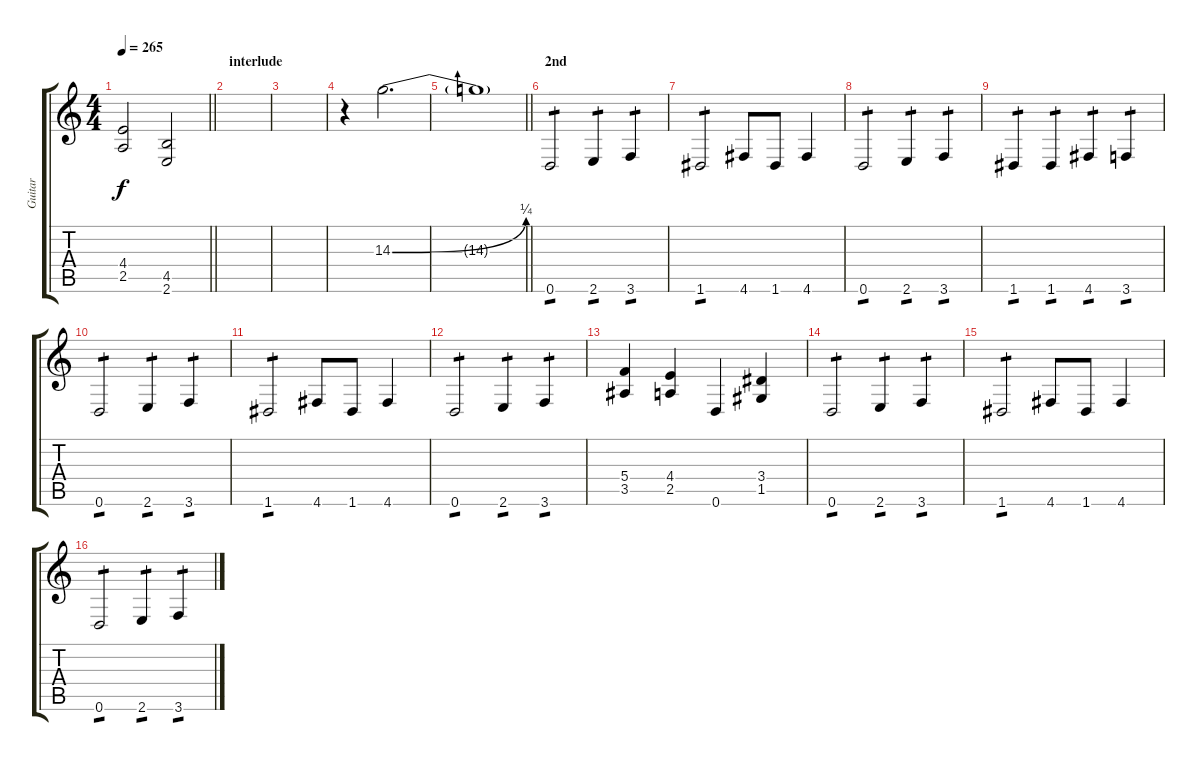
\track ("Guitar" "Guitar") {instrument distortionguitar}
\staff {score tabs}
\tuning (D4 A3 F3 C3 G2 D2) {hide}
\ts (4 4)
\tempo 265
\clef g2
\barLineRight lightlight
\ks c
(4.4 2.5).2{dy f} (4.5 2.6).2 |
\section ("" "interlude")
|
|
r.4 14.3{be (bend 0 0 60 1)}.2{d} |
\barLineRight lightlight
14.3{t}.1 |
\section ("" "2nd")
0.6.2{tp 1} 2.6.4{tp 1} 3.6.4{tp 1} |
1.6.2{tp 1} 4.6.8 1.6.8 4.6.4 |
0.6.2{tp 1} 2.6.4{tp 1} 3.6.4{tp 1} |
1.6.4{tp 1} 1.6.4{tp 1} 4.6.4{tp 1} 3.6.4{tp 1} |
0.6.2{tp 1} 2.6.4{tp 1} 3.6.4{tp 1} |
1.6.2{tp 1} 4.6.8 1.6.8 4.6.4 |
0.6.2{tp 1} 2.6.4{tp 1} 3.6.4{tp 1} |
(5.4 3.5).4 (4.4 2.5).4 0.6.4 (3.4 1.5).4 |
0.6.2{tp 1} 2.6.4{tp 1} 3.6.4{tp 1} |
1.6.2{tp 1} 4.6.8 1.6.8 4.6.4 |
0.6.2{tp 1} 2.6.4{tp 1} 3.6.4{tp 1}
